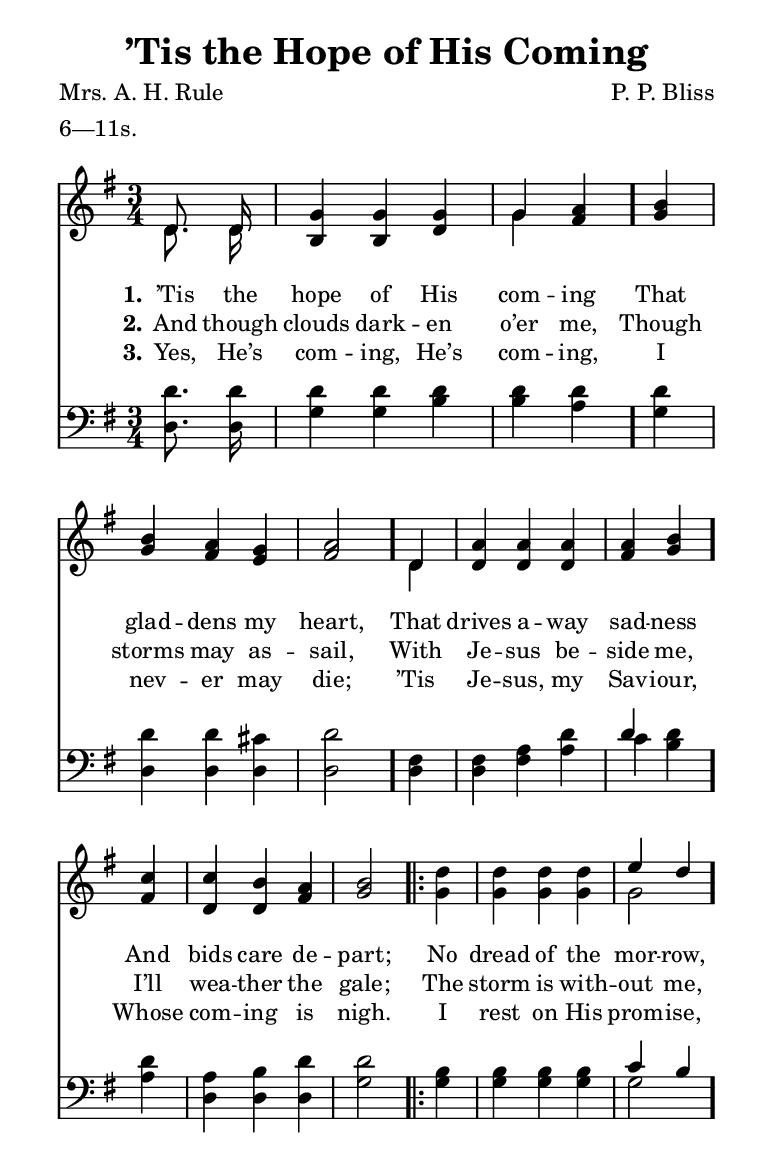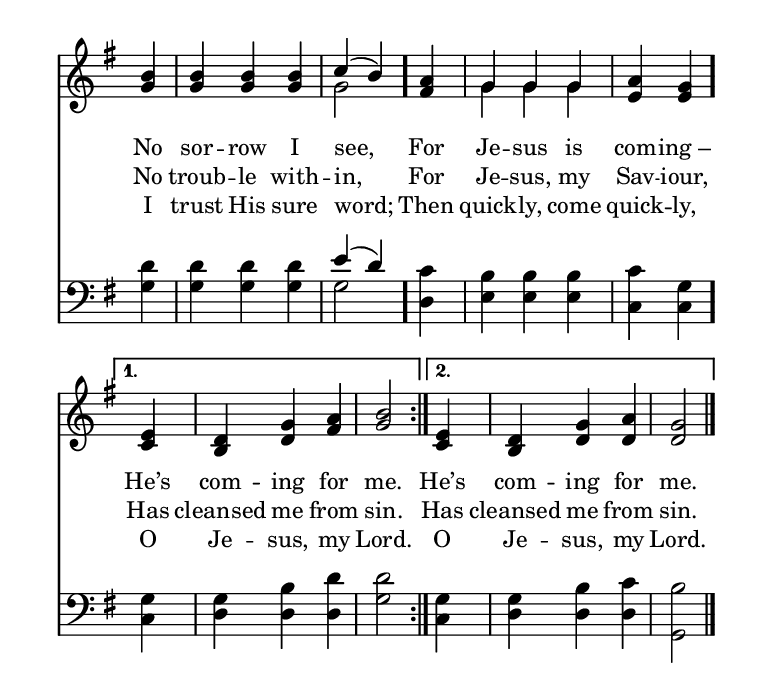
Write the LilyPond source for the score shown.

\include "common/global.ily"
\paper {
  \include "common/paper.ily"
  system-count = #(cond (is-eogsized 4) (#t #f))
}

\header{
  hymnnumber = "200"
  title = "’Tis the Hope of His Coming"
  tunename = "Hallelujah! ’Tis Done"
  meter = "6—11s."
  poet = "Mrs. A. H. Rule" % original has A. R. Rule, but Messages of Love Hymn Book shows A. H. Rule to be correct
  composer = "P. P. Bliss"
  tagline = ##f
}

% for fermata in MIDI
ta = { \tempo 4=80 }
tb = { \tempo 4=40 }

global = {
  \include "common/overrides.ily"
  \override Staff.TimeSignature.style = #'numbered
  \time 3/4
  \override Score.MetronomeMark.transparent = ##t % hide all fermata changes too
  \ta
  \key g \major
  \partial 4
  \autoBeamOff
}

notesSoprano = {
\global
\relative c' {

d8. d16 | g4 g g | g a b | b a g | a2 \eogbreak
d,4 | a' a a | a b c | c b a | b2 \eogbreak
\repeat volta 2 { d4 | d d d | e d b | b b b | c( b) \eogbreak a
                  g g g | a g }
\alternative {
  { e4 | d g a | b2 }
  { e,4 | d4 g a | g2 }
}


  \bar "|."

}
}

notesAlto = {
\global
\relative e' {

d8. d16 | b4 b d | g fis g | g fis e | fis2
d4 | d d d | fis g fis | d d fis | g2
\repeat volta 2 { g4 | g g g | g2 g4 | g g g | g2 fis4 |
                  g g g | e e }
\alternative {
  { c4 | b d fis | g2 }
  { c,4 | b d d | d2 }
}


}
}

notesTenor = {
\global
\relative a {

d8. d16 | d4 d d | d d d | d d cis | d2
fis,4 | fis a d | d d d | a b d | d2
\repeat volta 2 { b4 | b b b | c b d | d d d | e( d) c
                  b b b | c g }
\alternative {
  { g4 | g b d | d2 }
  { g,4 | g4 b c | b2 }
}

}
}

notesBass = {
\global
\relative f {

d8. d16 | g4 g b | b a g | d d d | d2
d4 | d fis a | c b a | d, d d | g2
\repeat volta 2 { g4 | g g g | g2 g4 | g g g | g2 d4
                  e e e | c c }
\alternative {
  { c4 | d d d | g2 }
  { c,4 | d d d | g,2 }
}

}
}

wordsA = \lyricmode {
\set stanza = "1."

’Tis the hope of His com -- ing \bar "."
That glad -- dens my heart, \bar "."
That drives a -- way sad -- ness \bar "."
And bids care de -- part; \bar ".|:-||"
No dread of the mor -- row, \bar "."
No sor -- row I see, \bar "."
For Je -- sus is com -- ing_– \bar "."
He’s com -- ing for me. %{HIDE>%} He’s com -- ing for me. %{<HIDE%} \bar "."

}

wordsB = \lyricmode {
\set stanza = "2."

And though clouds dark -- en o’er me,
Though storms may as -- sail,
With Je -- sus be -- side me,
I’ll wea -- ther the gale;
The storm is with -- out me,
No troub -- le with -- in,
For Je -- sus, my Sav -- iour,
Has cleansed me from sin. %{HIDE>%} Has cleansed me from sin. %{<HIDE%}

}

wordsC = \lyricmode {
\set stanza = "3."

Yes, He’s com -- ing, He’s com -- ing,
I nev -- er may die;
’Tis Je -- sus, my Sav -- iour,
Whose com -- ing is nigh.
I rest on His prom -- ise,
I trust His sure word;
Then quick -- ly, come quick -- ly,
O Je -- sus, my Lord. %{HIDE>%} O Je -- sus, my Lord. %{<HIDE%}

}

\score {
  \context ChoirStaff <<
    \context Staff = upper <<
      \set Staff.autoBeaming = ##f
      \set ChoirStaff.systemStartDelimiter = #'SystemStartBar
      \set ChoirStaff.printPartCombineTexts = ##f
      \partcombine #'(2 . 9) \notesSoprano \notesAlto
      \context NullVoice = sopranos { \voiceOne << \notesSoprano >> }
      \context Lyrics = one   \lyricsto sopranos \wordsA
      \context Lyrics = two   \lyricsto sopranos \wordsB
      \context Lyrics = three \lyricsto sopranos \wordsC
    >>
    \context Staff = men <<
      \set Staff.autoBeaming = ##f
      \clef bass
      \set ChoirStaff.printPartCombineTexts = ##f
      \partcombine #'(2 . 9) \notesTenor \notesBass
    >>
  >>
  \layout {
    \include "common/layout.ily"
  }
}

\score {
  \unfoldRepeats \context ChoirStaff <<
    \context Staff = upper <<
      \context Voice = sopranos { \voiceOne << \notesSoprano >> }
      \context Voice = altos { \voiceTwo << \notesAlto >> }
    >>
    \context Staff = men <<
      \context Voice = tenors { \voiceOne << \notesTenor >> }
      \context Voice = basses { \voiceTwo << \notesBass >> }
    >>
  >>
  \midi{
    \include "common/midi.ily"
  }
}

\version "2.19.49"  % necessary for upgrading to future LilyPond versions.

% vi:set et ts=2 sw=2 ai nocindent syntax=lilypond:
